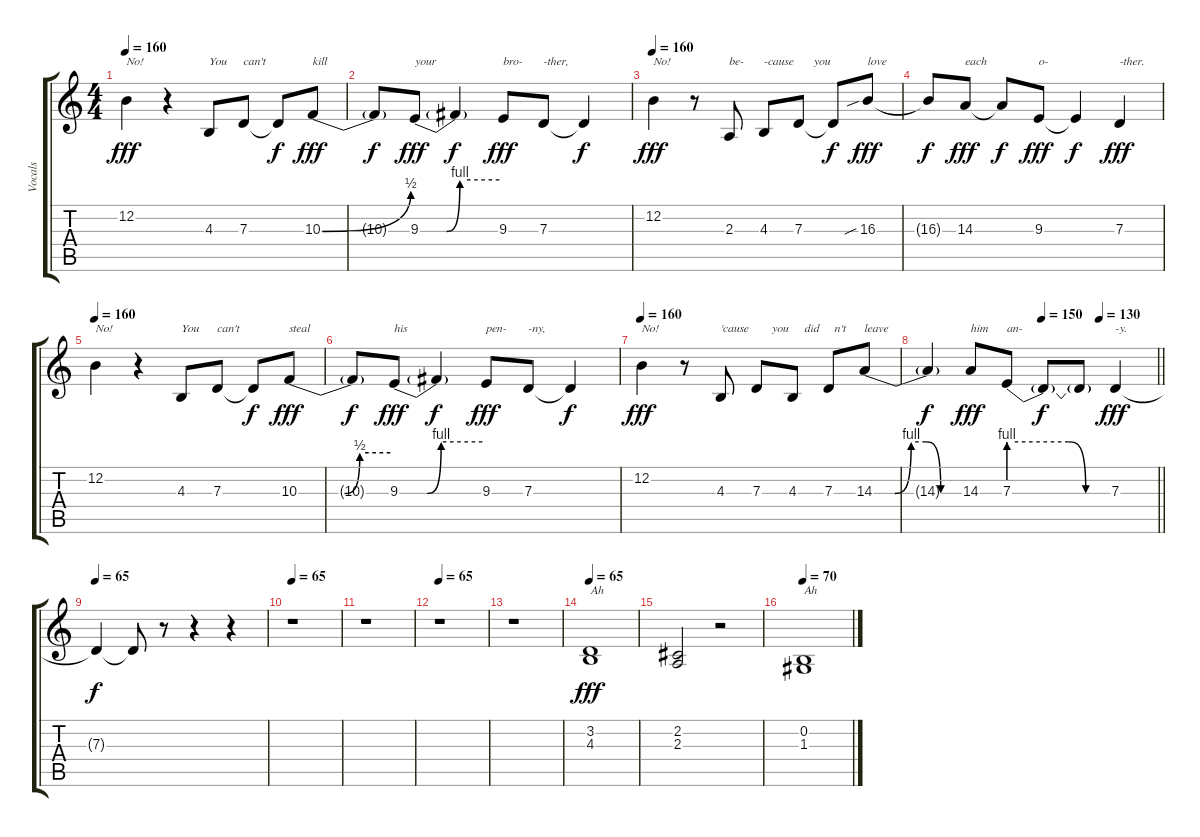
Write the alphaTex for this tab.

\track ("Vocals" "Vocals") {instrument shakuhachi}
\staff {score tabs}
\tuning (E4 B3 G3 D3 A2 E2) {hide}
\ts (4 4)
\tempo 160
\clef g2
\ks c
12.2.4{txt "No!" dy fff} r.4 4.3.8{txt "You"} 7.3.8{txt "can't"} 7.3{t}.8{dy f} 10.3{be (bend 0 0 60 2)}.8{txt "kill" dy fff} |
10.3{t}.8{dy f} 9.3{be (custom 0 0 20 0 30 4 60 4)}.8{txt "your" dy fff} 9.3{t}.4{dy f} 9.3.8{txt "bro-" dy fff} 7.3.8{txt "-ther,"} 7.3{t}.4{dy f} |
\tempo 160
12.2.4{txt "No!" dy fff} r.8 2.3.8{txt "be-"} 4.3.8{txt "-cause"} 7.3.8{txt "     you"} 7.3{t}.8{dy f} 16.3{sib}.8{txt "love" dy fff} |
16.3{t}.8{dy f} 14.3.8{txt "each" dy fff} 14.3{t}.8{dy f} 9.3.8{txt "o-" dy fff} 9.3{t}.4{dy f} 7.3.4{txt "-ther." dy fff} |
\tempo 160
12.2.4{txt "No!"} r.4 4.3.8{txt "You"} 7.3.8{txt "can't"} 7.3{t}.8{dy f} 10.3{be (custom 0 0 30 0 40 2 60 2)}.8{txt "steal" dy fff} |
10.3{t}.8{dy f} 9.3{be (custom 0 0 20 0 30 4 60 4)}.8{txt "his" dy fff} 9.3{t}.4{dy f} 9.3.8{txt "pen-" dy fff} 7.3.8{txt "-ny,"} 7.3{t}.4{dy f} |
\tempo 160
12.2.4{txt "No!" dy fff} r.8 4.3.8{txt "'cause"} 7.3.8{txt "     you"} 4.3.8{txt "    did"} 7.3.8{txt "  n't"} 14.3{be (custom 0 0 14 0 25 4 35 4 45 0 60 0)}.8{txt "leave"} |
\tempo (150 0.5)
\tempo (130 0.75)
\barLineRight lightlight
14.3{t}.4{dy f} 14.3.8{txt "him" dy fff} 7.3{be (custom 0 4 35 4 45 0 60 0)}.8{txt "an-"} 7.3{t}.8{dy f} 7.3{t}.8 7.3.4{txt "-y." dy fff} |
\tempo 65
7.3{t}.4{dy f} 7.3{t}.8 r.8 r.4 r.4 |
\tempo 65
r.1 |
r.1 |
\tempo 65
r.1 |
r.1 |
\tempo 65
(3.2 4.3).1{txt "Ah" dy fff volume 10} |
(2.2 2.3).2 r.2 |
\tempo 70
(0.2 1.3).1{txt "Ah" volume 11}
